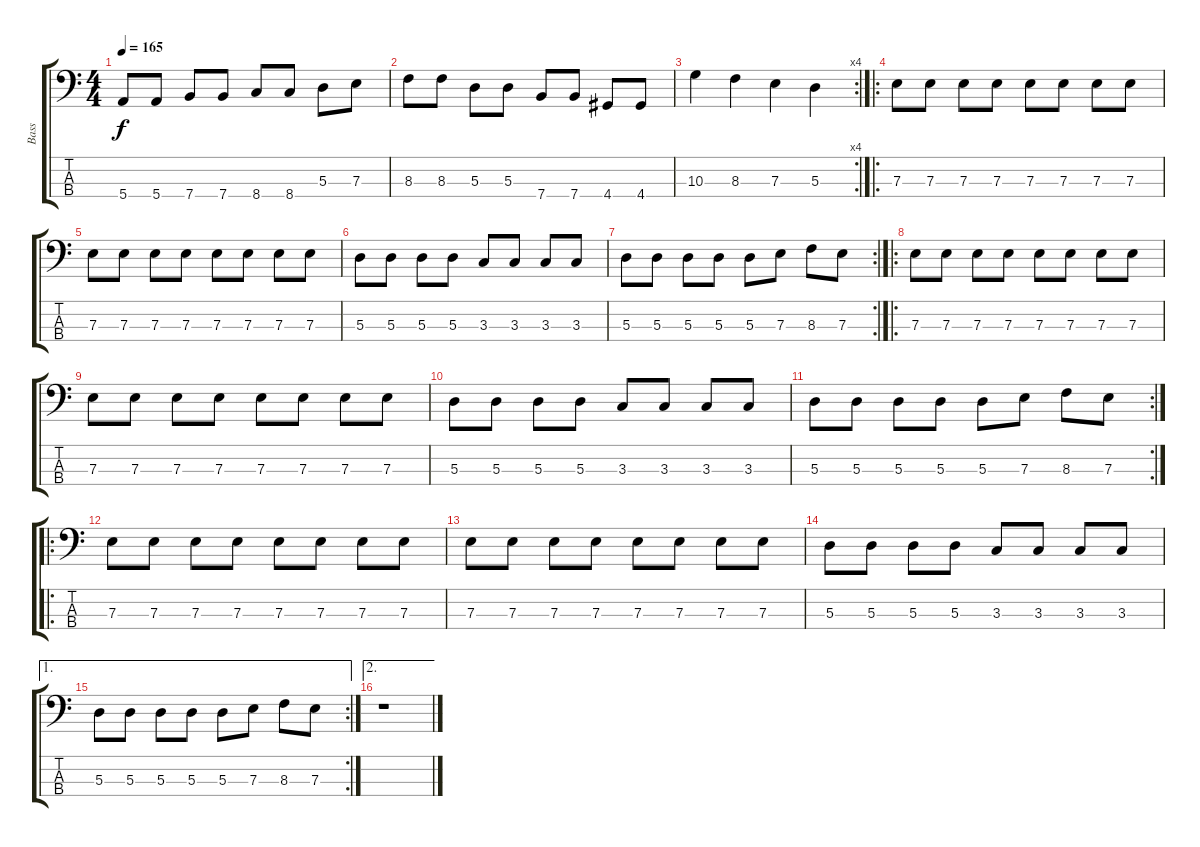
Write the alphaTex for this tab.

\track ("Bass" "Bass") {instrument electricbassfinger}
\staff {score tabs}
\tuning (G2 D2 A1 E1) {hide}
\ts (4 4)
\tempo 165
\clef f4
\ks c
5.4.8{dy f} 5.4.8 7.4.8 7.4.8 8.4.8 8.4.8 5.3.8 7.3.8 |
8.3.8 8.3.8 5.3.8 5.3.8 7.4.8 7.4.8 4.4.8 4.4.8 |
\rc 4
10.3.4 8.3.4 7.3.4 5.3.4 |
\ro
7.3.8 7.3.8 7.3.8 7.3.8 7.3.8 7.3.8 7.3.8 7.3.8 |
7.3.8 7.3.8 7.3.8 7.3.8 7.3.8 7.3.8 7.3.8 7.3.8 |
5.3.8 5.3.8 5.3.8 5.3.8 3.3.8 3.3.8 3.3.8 3.3.8 |
\rc 2
5.3.8 5.3.8 5.3.8 5.3.8 5.3.8 7.3.8 8.3.8 7.3.8 |
\ro
7.3.8 7.3.8 7.3.8 7.3.8 7.3.8 7.3.8 7.3.8 7.3.8 |
7.3.8 7.3.8 7.3.8 7.3.8 7.3.8 7.3.8 7.3.8 7.3.8 |
5.3.8 5.3.8 5.3.8 5.3.8 3.3.8 3.3.8 3.3.8 3.3.8 |
\rc 2
5.3.8 5.3.8 5.3.8 5.3.8 5.3.8 7.3.8 8.3.8 7.3.8 |
\ro
7.3.8 7.3.8 7.3.8 7.3.8 7.3.8 7.3.8 7.3.8 7.3.8 |
7.3.8 7.3.8 7.3.8 7.3.8 7.3.8 7.3.8 7.3.8 7.3.8 |
5.3.8 5.3.8 5.3.8 5.3.8 3.3.8 3.3.8 3.3.8 3.3.8 |
\ae 1
\rc 2
5.3.8 5.3.8 5.3.8 5.3.8 5.3.8 7.3.8 8.3.8 7.3.8 |
\ae 2
r.1
